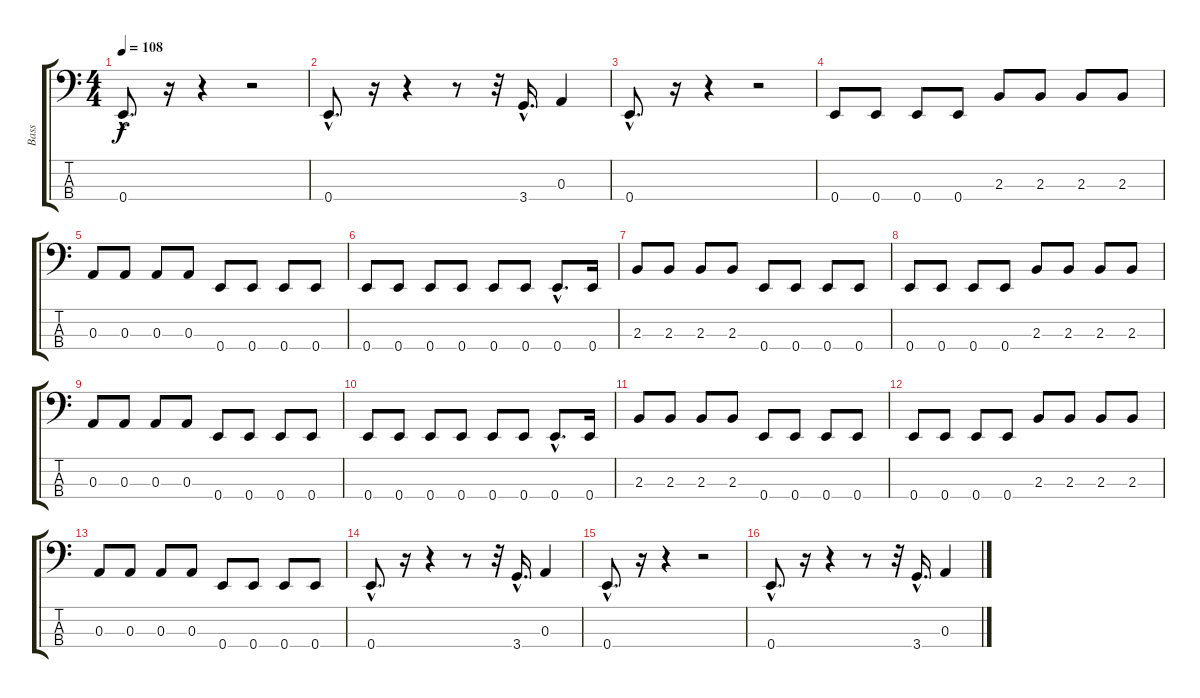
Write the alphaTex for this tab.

\track ("Bass" "Bass") {instrument electricbassfinger}
\staff {score tabs}
\tuning (G2 D2 A1 E1) {hide}
\ts (4 4)
\tempo 108
\clef f4
\ks c
0.4{hac}.8{d dy f} r.16 r.4 r.2 |
0.4{hac}.8{d} r.16 r.4 r.8 r.32 3.4{hac}.16{d} 0.3.4 |
0.4{hac}.8{d} r.16 r.4 r.2 |
0.4.8 0.4.8 0.4.8 0.4.8 2.3.8 2.3.8 2.3.8 2.3.8 |
0.3.8 0.3.8 0.3.8 0.3.8 0.4.8 0.4.8 0.4.8 0.4.8 |
0.4.8 0.4.8 0.4.8 0.4.8 0.4.8 0.4.8 0.4{hac}.8{d} 0.4.16 |
2.3.8 2.3.8 2.3.8 2.3.8 0.4.8 0.4.8 0.4.8 0.4.8 |
0.4.8 0.4.8 0.4.8 0.4.8 2.3.8 2.3.8 2.3.8 2.3.8 |
0.3.8 0.3.8 0.3.8 0.3.8 0.4.8 0.4.8 0.4.8 0.4.8 |
0.4.8 0.4.8 0.4.8 0.4.8 0.4.8 0.4.8 0.4{hac}.8{d} 0.4.16 |
2.3.8 2.3.8 2.3.8 2.3.8 0.4.8 0.4.8 0.4.8 0.4.8 |
0.4.8 0.4.8 0.4.8 0.4.8 2.3.8 2.3.8 2.3.8 2.3.8 |
0.3.8 0.3.8 0.3.8 0.3.8 0.4.8 0.4.8 0.4.8 0.4.8 |
0.4{hac}.8{d} r.16 r.4 r.8 r.32 3.4{hac}.16{d} 0.3.4 |
0.4{hac}.8{d} r.16 r.4 r.2 |
0.4{hac}.8{d} r.16 r.4 r.8 r.32 3.4{hac}.16{d} 0.3.4
